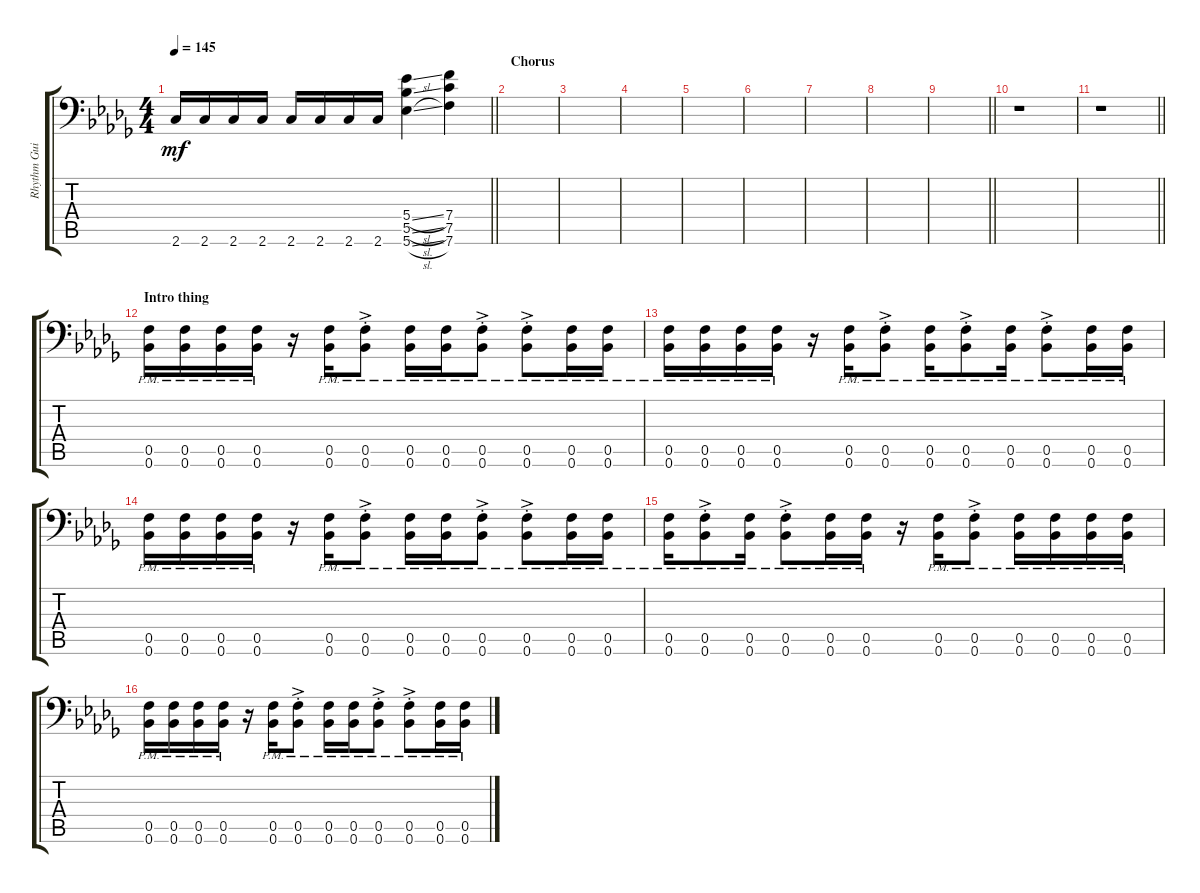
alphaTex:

\track ("Rhythm Guitar Left" "Rhythm Gui") {instrument distortionguitar}
\staff {score tabs}
\tuning (C4 G3 Eb3 Bb2 F2 Bb1) {hide}
\ts (4 4)
\tempo 145
\clef f4
\barLineRight lightlight
\ks bbminor
2.6.16{dy mf} 2.6.16 2.6.16 2.6.16 2.6.16 2.6.16 2.6.16 2.6.16 (5.4{sl} 5.5{sl} 5.6{sl}).4 (7.4 7.5 7.6).4 |
\section ("" "Chorus")
|
|
|
|
|
|
|
\barLineRight lightlight
|
r.1 |
\barLineRight lightlight
r.1 |
\section ("" "Intro thing")
(0.5{pm} 0.6{pm}).16 (0.5{pm} 0.6{pm}).16 (0.5{pm} 0.6{pm}).16 (0.5{pm} 0.6{pm}).16 r.16 (0.5{pm} 0.6{pm}).16 (0.5{ac pm st} 0.6{ac pm st}).8 (0.5{pm} 0.6{pm}).16 (0.5{pm} 0.6{pm}).16 (0.5{ac pm st} 0.6{ac pm st}).8 (0.5{ac pm st} 0.6{ac pm st}).8 (0.5{pm} 0.6{pm}).16 (0.5{pm} 0.6{pm}).16 |
(0.5{pm} 0.6{pm}).16 (0.5{pm} 0.6{pm}).16 (0.5{pm} 0.6{pm}).16 (0.5{pm} 0.6{pm}).16 r.16 (0.5{pm} 0.6{pm}).16 (0.5{ac pm st} 0.6{ac pm st}).8 (0.5{pm} 0.6{pm}).16 (0.5{ac pm st} 0.6{ac pm st}).8 (0.5{pm} 0.6{pm}).16 (0.5{ac pm st} 0.6{ac pm st}).8 (0.5{pm} 0.6{pm}).16 (0.5{pm} 0.6{pm}).16 |
(0.5{pm} 0.6{pm}).16 (0.5{pm} 0.6{pm}).16 (0.5{pm} 0.6{pm}).16 (0.5{pm} 0.6{pm}).16 r.16 (0.5{pm} 0.6{pm}).16 (0.5{ac pm st} 0.6{ac pm st}).8 (0.5{pm} 0.6{pm}).16 (0.5{pm} 0.6{pm}).16 (0.5{ac pm st} 0.6{ac pm st}).8 (0.5{ac pm st} 0.6{ac pm st}).8 (0.5{pm} 0.6{pm}).16 (0.5{pm} 0.6{pm}).16 |
(0.5{pm} 0.6{pm}).16 (0.5{ac pm st} 0.6{ac pm st}).8 (0.5{pm} 0.6{pm}).16 (0.5{ac pm st} 0.6{ac pm st}).8 (0.5{pm} 0.6{pm}).16 (0.5{pm} 0.6{pm}).16 r.16 (0.5{pm} 0.6{pm}).16 (0.5{ac pm st} 0.6{ac pm st}).8 (0.5{pm} 0.6{pm}).16 (0.5{pm} 0.6{pm}).16 (0.5{pm} 0.6{pm}).16 (0.5{pm} 0.6{pm}).16 |
(0.5{pm} 0.6{pm}).16 (0.5{pm} 0.6{pm}).16 (0.5{pm} 0.6{pm}).16 (0.5{pm} 0.6{pm}).16 r.16 (0.5{pm} 0.6{pm}).16 (0.5{ac pm st} 0.6{ac pm st}).8 (0.5{pm} 0.6{pm}).16 (0.5{pm} 0.6{pm}).16 (0.5{ac pm st} 0.6{ac pm st}).8 (0.5{ac pm st} 0.6{ac pm st}).8 (0.5{pm} 0.6{pm}).16 (0.5{pm} 0.6{pm}).16
